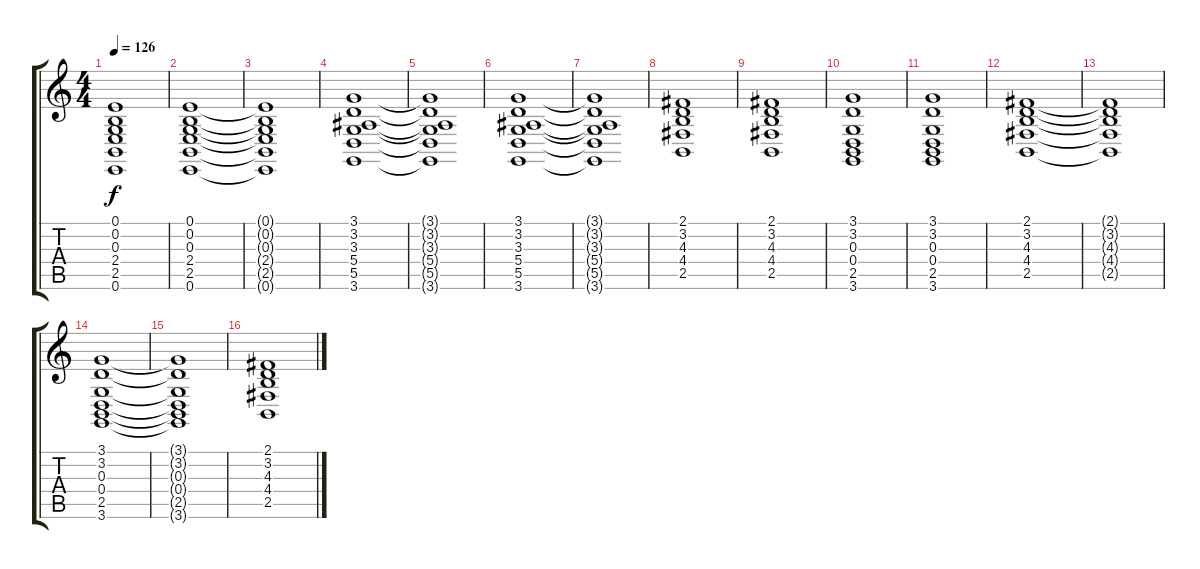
\track "" {instrument brightacousticpiano}
\staff {score tabs}
\tuning (E4 B3 G3 D3 A2 E2) {hide}
\ts (4 4)
\tempo 126
\clef g2
\ks c
(0.1{t} 0.2{t} 0.3{t} 2.4{t} 2.5{t} 0.6{t}).1{dy f} |
(0.1 0.2 0.3 2.4 2.5 0.6).1 |
(0.1{t} 0.2{t} 0.3{t} 2.4{t} 2.5{t} 0.6{t}).1 |
(3.1 3.2 3.3 5.4 5.5 3.6).1 |
(3.1{t} 3.2{t} 3.3{t} 5.4{t} 5.5{t} 3.6{t}).1 |
(3.1 3.2 3.3 5.4 5.5 3.6).1 |
(3.1{t} 3.2{t} 3.3{t} 5.4{t} 5.5{t} 3.6{t}).1 |
(2.1 3.2 4.3 4.4 2.5).1 |
(2.1 3.2 4.3 4.4 2.5).1 |
(3.1 3.2 0.3 0.4 2.5 3.6).1 |
(3.1 3.2 0.3 0.4 2.5 3.6).1 |
(2.1 3.2 4.3 4.4 2.5).1 |
(2.1{t} 3.2{t} 4.3{t} 4.4{t} 2.5{t}).1 |
(3.1 3.2 0.3 0.4 2.5 3.6).1 |
(3.1{t} 3.2{t} 0.3{t} 0.4{t} 2.5{t} 3.6{t}).1 |
(2.1 3.2 4.3 4.4 2.5).1
